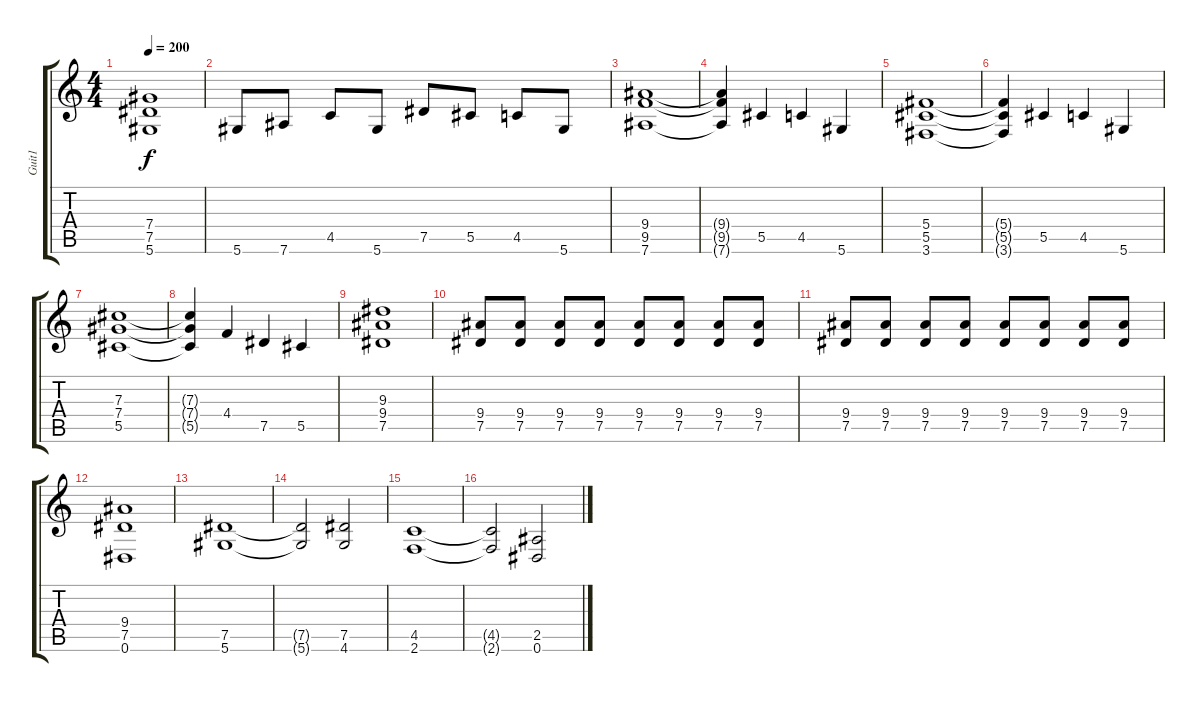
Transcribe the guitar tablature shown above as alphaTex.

\track ("Guit1" "Guit1") {instrument distortionguitar}
\staff {score tabs}
\tuning (Eb4 Bb3 Gb3 Db3 Ab2 Eb2) {hide}
\ts (4 4)
\tempo 200
\clef g2
\ks c
(7.4 7.5 5.6).1{dy f} |
5.6.8 7.6.8 4.5.8 5.6.8 7.5.8 5.5.8 4.5.8 5.6.8 |
(9.4 9.5 7.6).1 |
(9.4{t} 9.5{t} 7.6{t}).4 5.5.4 4.5.4 5.6.4 |
(5.4 5.5 3.6).1 |
(5.4{t} 5.5{t} 3.6{t}).4 5.5.4 4.5.4 5.6.4 |
(7.3 7.4 5.5).1 |
(7.3{t} 7.4{t} 5.5{t}).4 4.4.4 7.5.4 5.5.4 |
(9.3 9.4 7.5).1 |
(9.4 7.5).8 (9.4 7.5).8 (9.4 7.5).8 (9.4 7.5).8 (9.4 7.5).8 (9.4 7.5).8 (9.4 7.5).8 (9.4 7.5).8 |
(9.4 7.5).8 (9.4 7.5).8 (9.4 7.5).8 (9.4 7.5).8 (9.4 7.5).8 (9.4 7.5).8 (9.4 7.5).8 (9.4 7.5).8 |
(9.4 7.5 0.6).1 |
(7.5 5.6).1 |
(7.5{t} 5.6{t}).2 (7.5 4.6).2 |
(4.5 2.6).1 |
(4.5{t} 2.6{t}).2 (2.5 0.6).2
